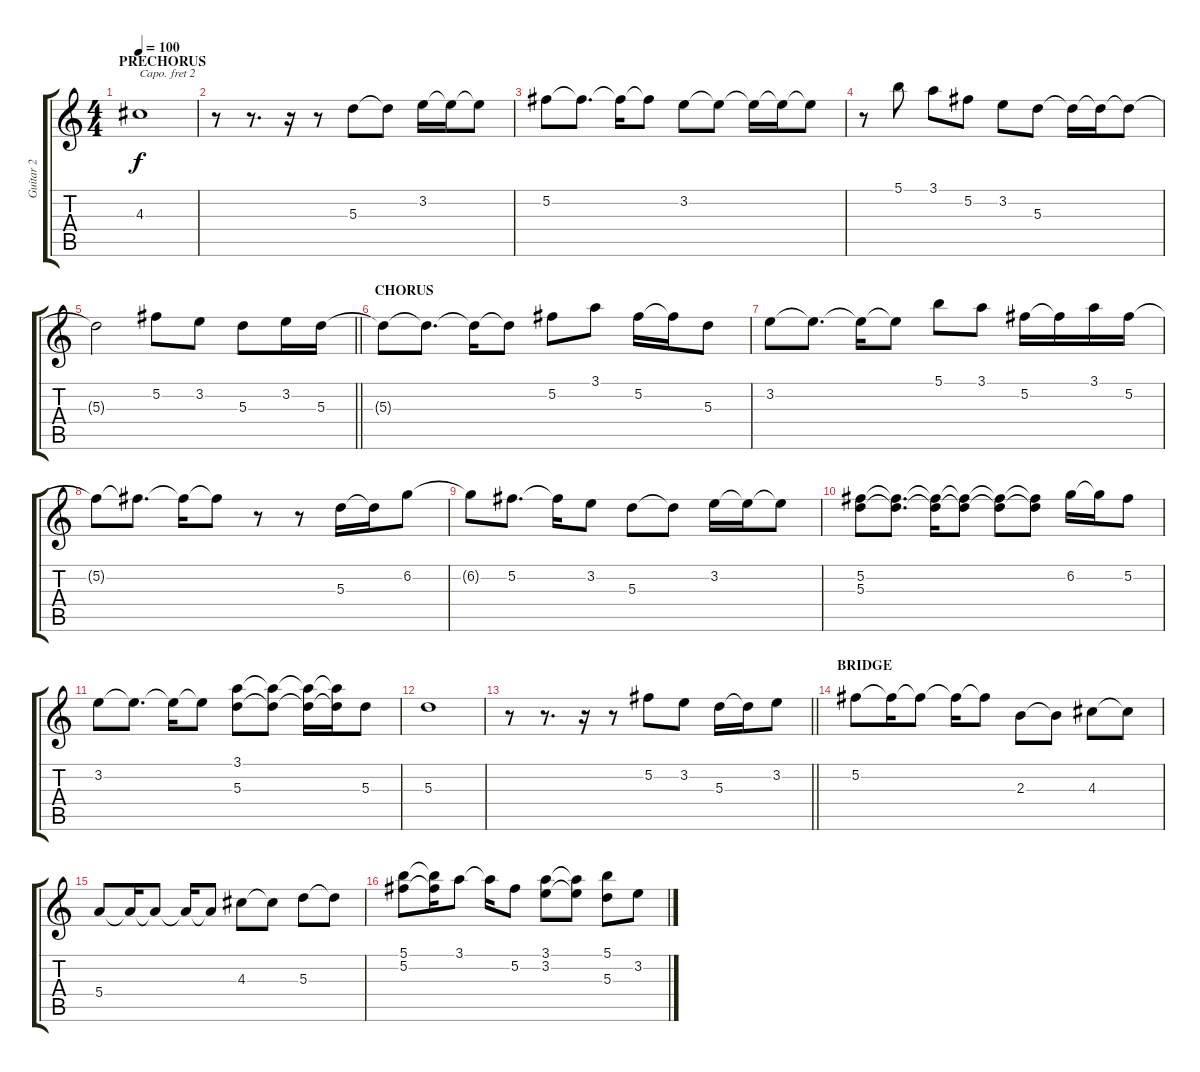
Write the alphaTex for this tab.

\track ("Guitar 2" "Guitar 2") {instrument acousticguitarnylon}
\staff {score tabs}
\capo 2
\tuning (E4 B3 G3 D3 A2 E2) {hide}
\ts (4 4)
\section ("" "PRECHORUS")
\tempo 100
\clef g2
\ks c
4.3{t}.1{dy f} |
r.8 r.8{d} r.16 r.8 5.3.8 5.3{t}.8 3.2.16 3.2{t}.16 3.2{t}.8 |
5.2.8 5.2{t}.8{d} 5.2{t}.16 5.2{t}.8 3.2.8 3.2{t}.8 3.2{t}.16 3.2{t}.16 3.2{t}.8 |
r.8 5.1.8 3.1.8 5.2.8 3.2.8 5.3.8 5.3{t}.16 5.3{t}.16 5.3{t}.8 |
\barLineRight lightlight
5.3{t}.2 5.2.8 3.2.8 5.3.8 3.2.16 5.3.16 |
\section ("" "CHORUS")
5.3{t}.8 5.3{t}.8{d} 5.3{t}.16 5.3{t}.8 5.2.8 3.1.8 5.2.16 5.2{t}.16 5.3.8 |
3.2.8 3.2{t}.8{d} 3.2{t}.16 3.2{t}.8 5.1.8 3.1.8 5.2.16 5.2{t}.16 3.1.16 5.2.16 |
5.2{t}.8 5.2{t}.8{d} 5.2{t}.16 5.2{t}.8 r.8 r.8 5.3.16 5.3{t}.16 6.2.8 |
6.2{t}.8 5.2.8{d} 5.2{t}.16 3.2.8 5.3.8 5.3{t}.8 3.2.16 3.2{t}.16 3.2{t}.8 |
(5.2 5.3).8 (5.2{t} 5.3{t}).8{d} (5.2{t} 5.3{t}).16 (5.2{t} 5.3{t}).8 (5.2{t} 5.3{t}).8 (5.2{t} 5.3{t}).8 6.2.16 6.2{t}.16 5.2.8 |
3.2.8 3.2{t}.8{d} 3.2{t}.16 3.2{t}.8 (3.1 5.3).8 (3.1{t} 5.3{t}).8 (3.1{t} 5.3{t}).16 (3.1{t} 5.3{t}).16 5.3.8 |
5.3.1 |
\barLineRight lightlight
r.8 r.8{d} r.16 r.8 5.2.8 3.2.8 5.3.16 5.3{t}.16 3.2.8 |
\section ("" "BRIDGE")
5.2.8 5.2{t}.16 5.2{t}.8 5.2{t}.16 5.2{t}.8 2.3.8 2.3{t}.8 4.3.8 4.3{t}.8 |
5.4.8 5.4{t}.16 5.4{t}.8 5.4{t}.16 5.4{t}.8 4.3.8 4.3{t}.8 5.3.8 5.3{t}.8 |
(5.1 5.2).8 (5.1{t} 5.2{t}).16 3.1.8 3.1{t}.16 5.2.8 (3.1 3.2).8 (3.1{t} 3.2{t}).8 (5.1 5.3).8 3.2.8
